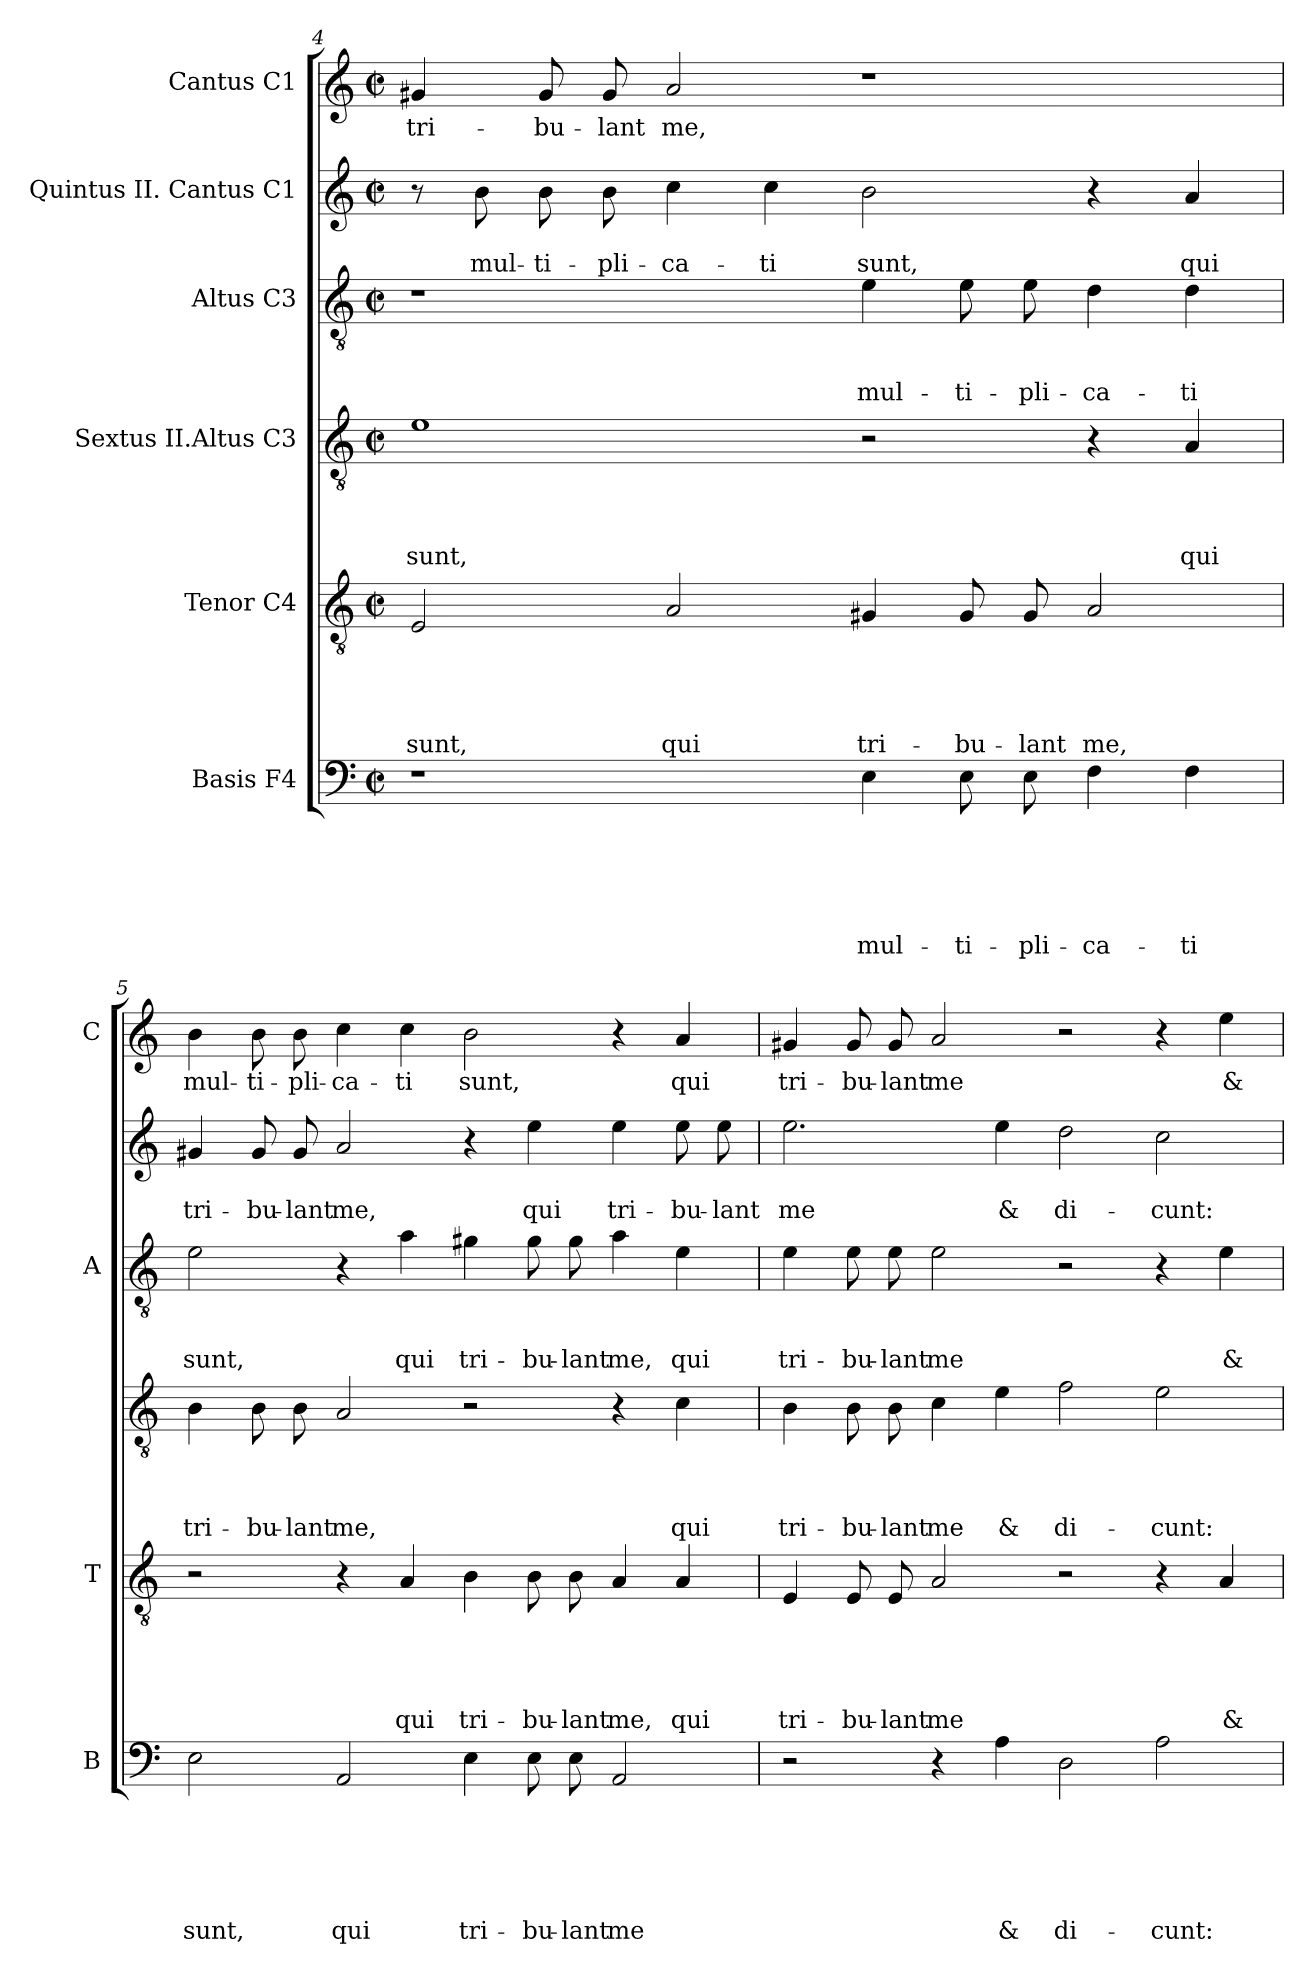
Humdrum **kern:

**kern	**text	**text	**text	**text	**text	**text	**kern	**text	**text	**text	**text	**text	**kern	**text	**text	**text	**text	**kern	**text	**text	**text	**kern	**text	**text	**kern	**text
*part6	*part6	*part6	*part6	*part6	*part6	*part6	*part5	*part5	*part5	*part5	*part5	*part5	*part4	*part4	*part4	*part4	*part4	*part3	*part3	*part3	*part3	*part2	*part2	*part2	*part1	*part1
*staff6	*staff6	*staff6	*staff6	*staff6	*staff6	*staff6	*staff5	*staff5	*staff5	*staff5	*staff5	*staff5	*staff4	*staff4	*staff4	*staff4	*staff4	*staff3	*staff3	*staff3	*staff3	*staff2	*staff2	*staff2	*staff1	*staff1
*I"Basis F4	*	*	*	*	*	*	*I"Tenor C4	*	*	*	*	*	*I"Sextus II.Altus C3	*	*	*	*	*I"Altus C3	*	*	*	*I"Quintus II. Cantus C1	*	*	*I"Cantus C1	*
*I'B	*	*	*	*	*	*	*I'T	*	*	*	*	*	*	*	*	*	*	*I'A	*	*	*	*	*	*	*I'C	*
*clefF4	*	*	*	*	*	*	*clefGv2	*	*	*	*	*	*clefGv2	*	*	*	*	*clefGv2	*	*	*	*clefG2	*	*	*clefG2	*
*k[]	*	*	*	*	*	*	*k[]	*	*	*	*	*	*k[]	*	*	*	*	*k[]	*	*	*	*k[]	*	*	*k[]	*
*C:	*	*	*	*	*	*	*C:	*	*	*	*	*	*C:	*	*	*	*	*C:	*	*	*	*C:	*	*	*C:	*
*M2/2	*	*	*	*	*	*	*M2/2	*	*	*	*	*	*M2/2	*	*	*	*	*M2/2	*	*	*	*M2/2	*	*	*M2/2	*
*met(c|)	*	*	*	*	*	*	*met(c|)	*	*	*	*	*	*met(c|)	*	*	*	*	*met(c|)	*	*	*	*met(c|)	*	*	*met(c|)	*
=4	=4	=4	=4	=4	=4	=4	=4	=4	=4	=4	=4	=4	=4	=4	=4	=4	=4	=4	=4	=4	=4	=4	=4	=4	=4	=4
1r	.	.	.	.	.	.	2E/	.	.	.	.	sunt,	1e	.	.	.	sunt,	1r	.	.	.	8r	.	.	4g#X/	tri-
.	.	.	.	.	.	.	.	.	.	.	.	.	.	.	.	.	.	.	.	.	.	8b\	.	mul-	.	.
.	.	.	.	.	.	.	.	.	.	.	.	.	.	.	.	.	.	.	.	.	.	8b\	.	-ti-	8g#/	-bu-
.	.	.	.	.	.	.	.	.	.	.	.	.	.	.	.	.	.	.	.	.	.	8b\	.	-pli-	8g#/	-lant
.	.	.	.	.	.	.	2A/	.	.	.	.	qui	.	.	.	.	.	.	.	.	.	4cc\	.	-ca-	2a/	me,
.	.	.	.	.	.	.	.	.	.	.	.	.	.	.	.	.	.	.	.	.	.	4cc\	.	-ti	.	.
4E\	.	.	.	.	.	mul-	4G#X/	.	.	.	.	tri-	2r	.	.	.	.	4e\	.	.	mul-	2b\	.	sunt,	1r	.
8E\	.	.	.	.	.	-ti-	8G#/	.	.	.	.	-bu-	.	.	.	.	.	8e\	.	.	-ti-	.	.	.	.	.
8E\	.	.	.	.	.	-pli-	8G#/	.	.	.	.	-lant	.	.	.	.	.	8e\	.	.	-pli-	.	.	.	.	.
4F\	.	.	.	.	.	-ca-	2A/	.	.	.	.	me,	4r	.	.	.	.	4d\	.	.	-ca-	4r	.	.	.	.
4F\	.	.	.	.	.	-ti	.	.	.	.	.	.	4A/	.	.	.	qui	4d\	.	.	-ti	4a/	.	qui	.	.
=5	=5	=5	=5	=5	=5	=5	=5	=5	=5	=5	=5	=5	=5	=5	=5	=5	=5	=5	=5	=5	=5	=5	=5	=5	=5	=5
2E\	.	.	.	.	.	sunt,	2r	.	.	.	.	.	4B\	.	.	.	tri-	2e\	.	.	sunt,	4g#X/	.	tri-	4b\	mul-
.	.	.	.	.	.	.	.	.	.	.	.	.	8B\	.	.	.	-bu-	.	.	.	.	8g#/	.	-bu-	8b\	-ti-
.	.	.	.	.	.	.	.	.	.	.	.	.	8B\	.	.	.	-lant	.	.	.	.	8g#/	.	-lant	8b\	-pli-
2AA/	.	.	.	.	.	qui	4r	.	.	.	.	.	2A/	.	.	.	me,	4r	.	.	.	2a/	.	me,	4cc\	-ca-
.	.	.	.	.	.	.	4A/	.	.	.	.	qui	.	.	.	.	.	4a\	.	.	qui	.	.	.	4cc\	-ti
4E\	.	.	.	.	.	tri-	4B\	.	.	.	.	tri-	2r	.	.	.	.	4g#X\	.	.	tri-	4r	.	.	2b\	sunt,
8E\	.	.	.	.	.	-bu-	8B\	.	.	.	.	-bu-	.	.	.	.	.	8g#\	.	.	-bu-	4ee\	.	qui	.	.
8E\	.	.	.	.	.	-lant	8B\	.	.	.	.	-lant	.	.	.	.	.	8g#\	.	.	-lant	.	.	.	.	.
2AA/	.	.	.	.	.	me	4A/	.	.	.	.	me,	4r	.	.	.	.	4a\	.	.	me,	4ee\	.	tri-	4r	.
.	.	.	.	.	.	.	4A/	.	.	.	.	qui	4c\	.	.	.	qui	4e\	.	.	qui	8ee\	.	-bu-	4a/	qui
.	.	.	.	.	.	.	.	.	.	.	.	.	.	.	.	.	.	.	.	.	.	8ee\	.	-lant	.	.
!!LO:LB:g=z
=6	=6	=6	=6	=6	=6	=6	=6	=6	=6	=6	=6	=6	=6	=6	=6	=6	=6	=6	=6	=6	=6	=6	=6	=6	=6	=6
2r	.	.	.	.	.	.	4E/	.	.	.	.	tri-	4B\	.	.	.	tri-	4e\	.	.	tri-	2.ee\	.	me	4g#X/	tri-
.	.	.	.	.	.	.	8E/	.	.	.	.	-bu-	8B\	.	.	.	-bu-	8e\	.	.	-bu-	.	.	.	8g#/	-bu-
.	.	.	.	.	.	.	8E/	.	.	.	.	-lant	8B\	.	.	.	-lant	8e\	.	.	-lant	.	.	.	8g#/	-lant
4r	.	.	.	.	.	.	2A/	.	.	.	.	me	4c\	.	.	.	me	2e\	.	.	me	.	.	.	2a/	me
4A\	.	.	.	.	.	&	.	.	.	.	.	.	4e\	.	.	.	&	.	.	.	.	4ee\	.	&	.	.
2D\	.	.	.	.	.	di-	2r	.	.	.	.	.	2f\	.	.	.	di-	2r	.	.	.	2dd\	.	di-	2r	.
2A\	.	.	.	.	.	-cunt:	4r	.	.	.	.	.	2e\	.	.	.	-cunt:	4r	.	.	.	2cc\	.	-cunt:	4r	.
.	.	.	.	.	.	.	4A/	.	.	.	.	&	.	.	.	.	.	4e\	.	.	&	.	.	.	4ee\	&
=	=	=	=	=	=	=	=	=	=	=	=	=	=	=	=	=	=	=	=	=	=	=	=	=	=	=
*-	*-	*-	*-	*-	*-	*-	*-	*-	*-	*-	*-	*-	*-	*-	*-	*-	*-	*-	*-	*-	*-	*-	*-	*-	*-	*-
